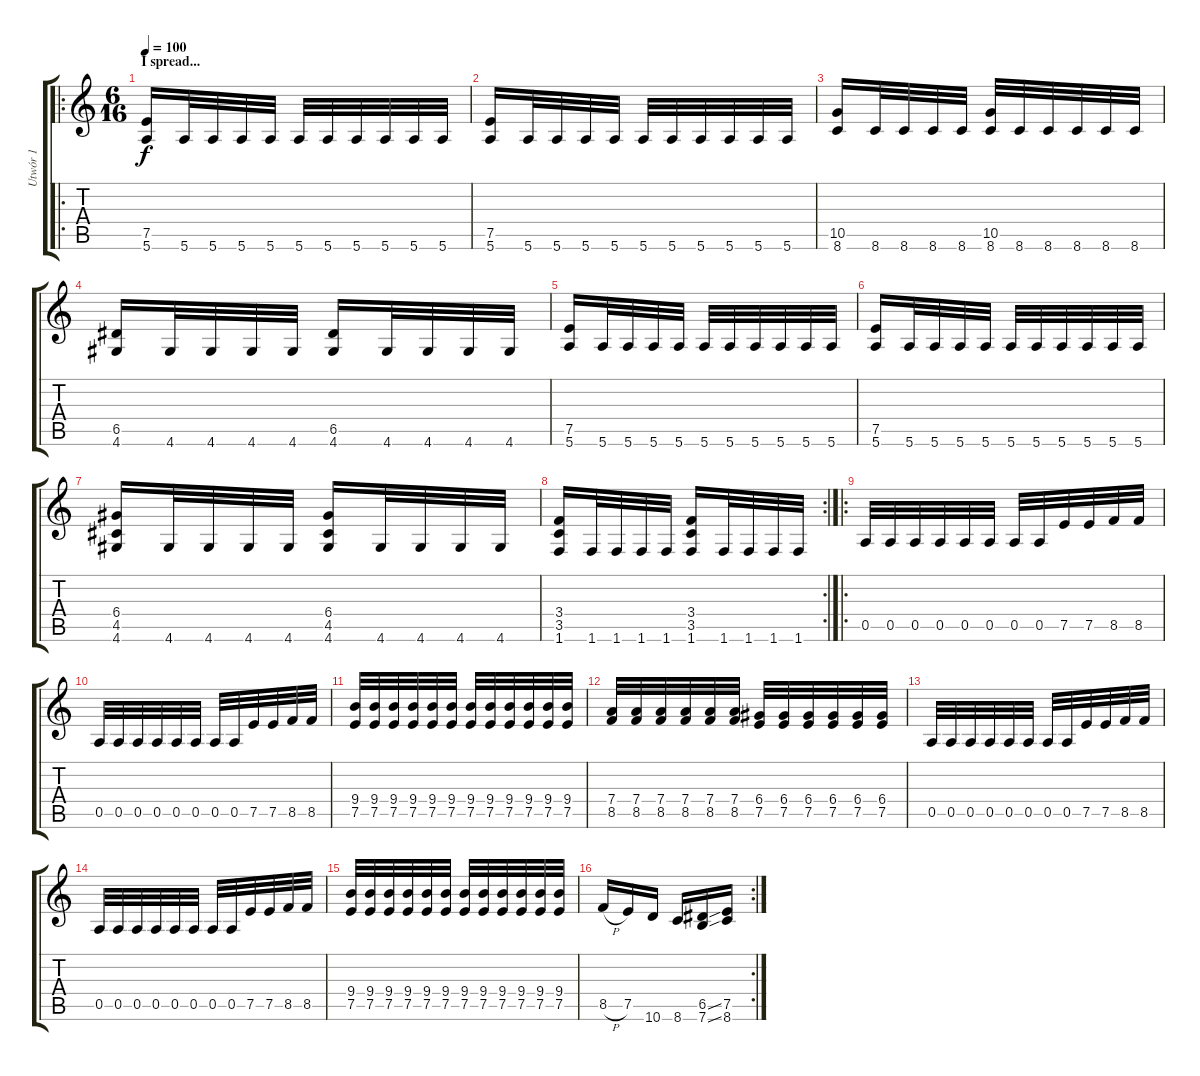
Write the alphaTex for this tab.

\track ("Utwór 1" "Utwór 1") {instrument acousticguitarnylon}
\staff {score tabs}
\tuning (E4 B3 G3 D3 A2 E2) {hide}
\ro
\ts (6 16)
\section ("" "I spread...")
\tempo 100
\clef g2
\ks c
(7.5 5.6).16{dy f} 5.6.32 5.6.32 5.6.32 5.6.32 5.6.32 5.6.32 5.6.32 5.6.32 5.6.32 5.6.32 |
(7.5 5.6).16 5.6.32 5.6.32 5.6.32 5.6.32 5.6.32 5.6.32 5.6.32 5.6.32 5.6.32 5.6.32 |
(10.5 8.6).16 8.6.32 8.6.32 8.6.32 8.6.32 (10.5 8.6).32 8.6.32 8.6.32 8.6.32 8.6.32 8.6.32 |
(6.5 4.6).16 4.6.32 4.6.32 4.6.32 4.6.32 (6.5 4.6).16 4.6.32 4.6.32 4.6.32 4.6.32 |
(7.5 5.6).16 5.6.32 5.6.32 5.6.32 5.6.32 5.6.32 5.6.32 5.6.32 5.6.32 5.6.32 5.6.32 |
(7.5 5.6).16 5.6.32 5.6.32 5.6.32 5.6.32 5.6.32 5.6.32 5.6.32 5.6.32 5.6.32 5.6.32 |
(6.4 4.5 4.6).16 4.6.32 4.6.32 4.6.32 4.6.32 (6.4 4.5 4.6).16 4.6.32 4.6.32 4.6.32 4.6.32 |
\rc 2
(3.4 3.5 1.6).16 1.6.32 1.6.32 1.6.32 1.6.32 (3.4 3.5 1.6).16 1.6.32 1.6.32 1.6.32 1.6.32 |
\ro
0.5.32 0.5.32 0.5.32 0.5.32 0.5.32 0.5.32 0.5.32 0.5.32 7.5.32 7.5.32 8.5.32 8.5.32 |
0.5.32 0.5.32 0.5.32 0.5.32 0.5.32 0.5.32 0.5.32 0.5.32 7.5.32 7.5.32 8.5.32 8.5.32 |
(9.4 7.5).32 (9.4 7.5).32 (9.4 7.5).32 (9.4 7.5).32 (9.4 7.5).32 (9.4 7.5).32 (9.4 7.5).32 (9.4 7.5).32 (9.4 7.5).32 (9.4 7.5).32 (9.4 7.5).32 (9.4 7.5).32 |
(7.4 8.5).32 (7.4 8.5).32 (7.4 8.5).32 (7.4 8.5).32 (7.4 8.5).32 (7.4 8.5).32 (6.4 7.5).32 (6.4 7.5).32 (6.4 7.5).32 (6.4 7.5).32 (6.4 7.5).32 (6.4 7.5).32 |
0.5.32 0.5.32 0.5.32 0.5.32 0.5.32 0.5.32 0.5.32 0.5.32 7.5.32 7.5.32 8.5.32 8.5.32 |
0.5.32 0.5.32 0.5.32 0.5.32 0.5.32 0.5.32 0.5.32 0.5.32 7.5.32 7.5.32 8.5.32 8.5.32 |
(9.4 7.5).32 (9.4 7.5).32 (9.4 7.5).32 (9.4 7.5).32 (9.4 7.5).32 (9.4 7.5).32 (9.4 7.5).32 (9.4 7.5).32 (9.4 7.5).32 (9.4 7.5).32 (9.4 7.5).32 (9.4 7.5).32 |
\rc 2
8.5{h}.16 7.5.16 10.6.16 8.6.16 (6.5{ss} 7.6{ss}).16 (7.5 8.6).16
